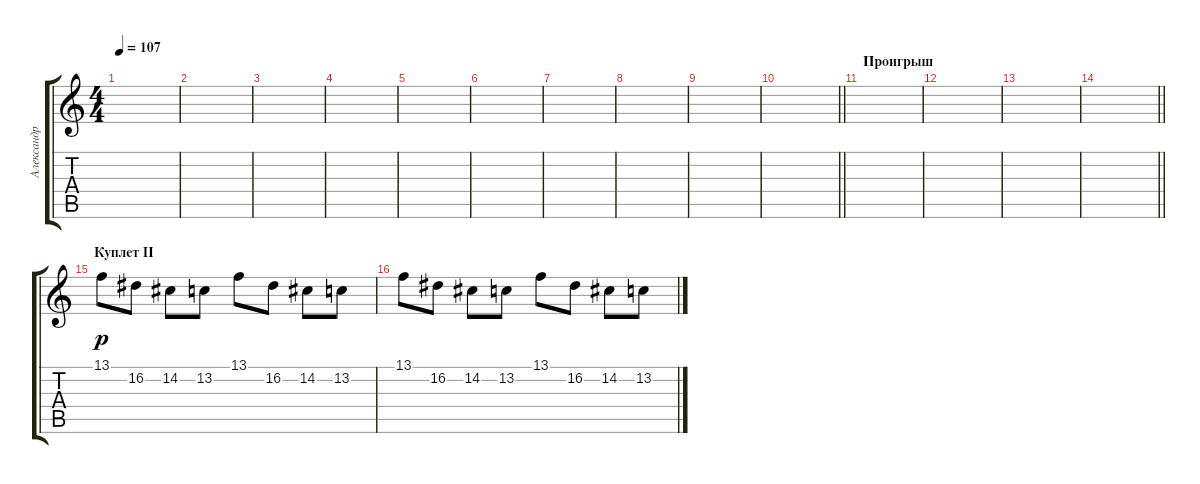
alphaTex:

\track ("Александр Андрюхин" "Александр ") {instrument fx5brightness}
\staff {score tabs}
\tuning (E4 B3 G3 D3 A2 E2) {hide}
\ts (4 4)
\tempo 107
\clef g2
\ks c
|
|
|
|
|
|
|
|
|
\barLineRight lightlight
|
\section ("" "Проигрыш")
|
|
|
\barLineRight lightlight
|
\section ("" "Куплет II")
13.1.8{dy p instrument fx5brightness} 16.2.8 14.2.8 13.2.8 13.1.8 16.2.8 14.2.8 13.2.8 |
13.1.8 16.2.8 14.2.8 13.2.8 13.1.8 16.2.8 14.2.8 13.2.8
